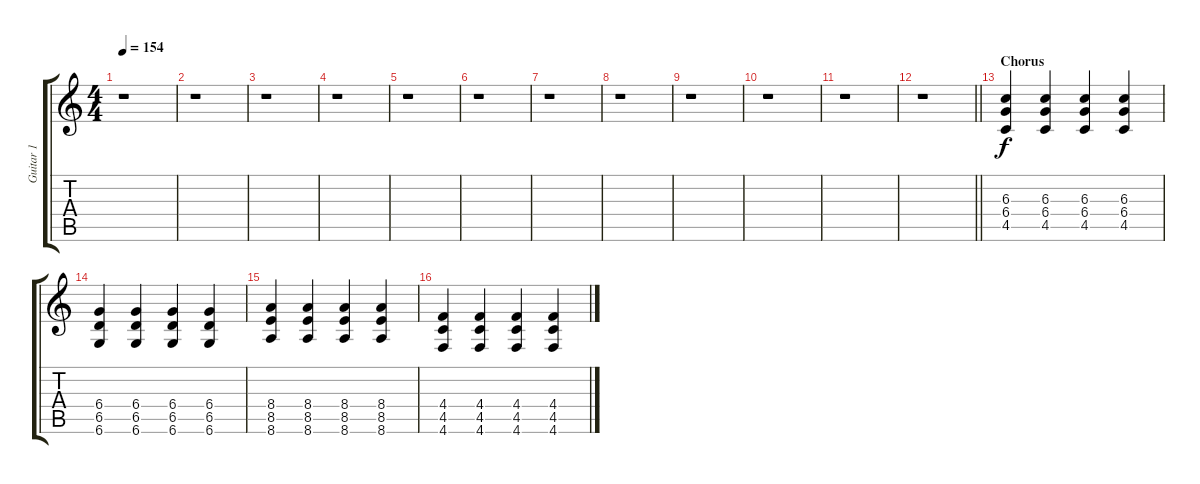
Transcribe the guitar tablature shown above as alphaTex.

\track ("Guitar 1" "Guitar 1") {instrument distortionguitar}
\staff {score tabs}
\tuning (Eb4 Bb3 Gb3 Db3 Ab2 Db2) {hide}
\ts (4 4)
\tempo 154
\clef g2
\ks c
r.1{dy f} |
r.1 |
r.1 |
r.1 |
r.1 |
r.1 |
r.1 |
r.1 |
r.1 |
r.1 |
r.1 |
\barLineRight lightlight
r.1 |
\section ("" "Chorus")
(6.3 6.4 4.5).4 (6.3 6.4 4.5).4 (6.3 6.4 4.5).4 (6.3 6.4 4.5).4 |
(6.4 6.5 6.6).4 (6.4 6.5 6.6).4 (6.4 6.5 6.6).4 (6.4 6.5 6.6).4 |
(8.4 8.5 8.6).4 (8.4 8.5 8.6).4 (8.4 8.5 8.6).4 (8.4 8.5 8.6).4 |
(4.4 4.5 4.6).4 (4.4 4.5 4.6).4 (4.4 4.5 4.6).4 (4.4 4.5 4.6).4
